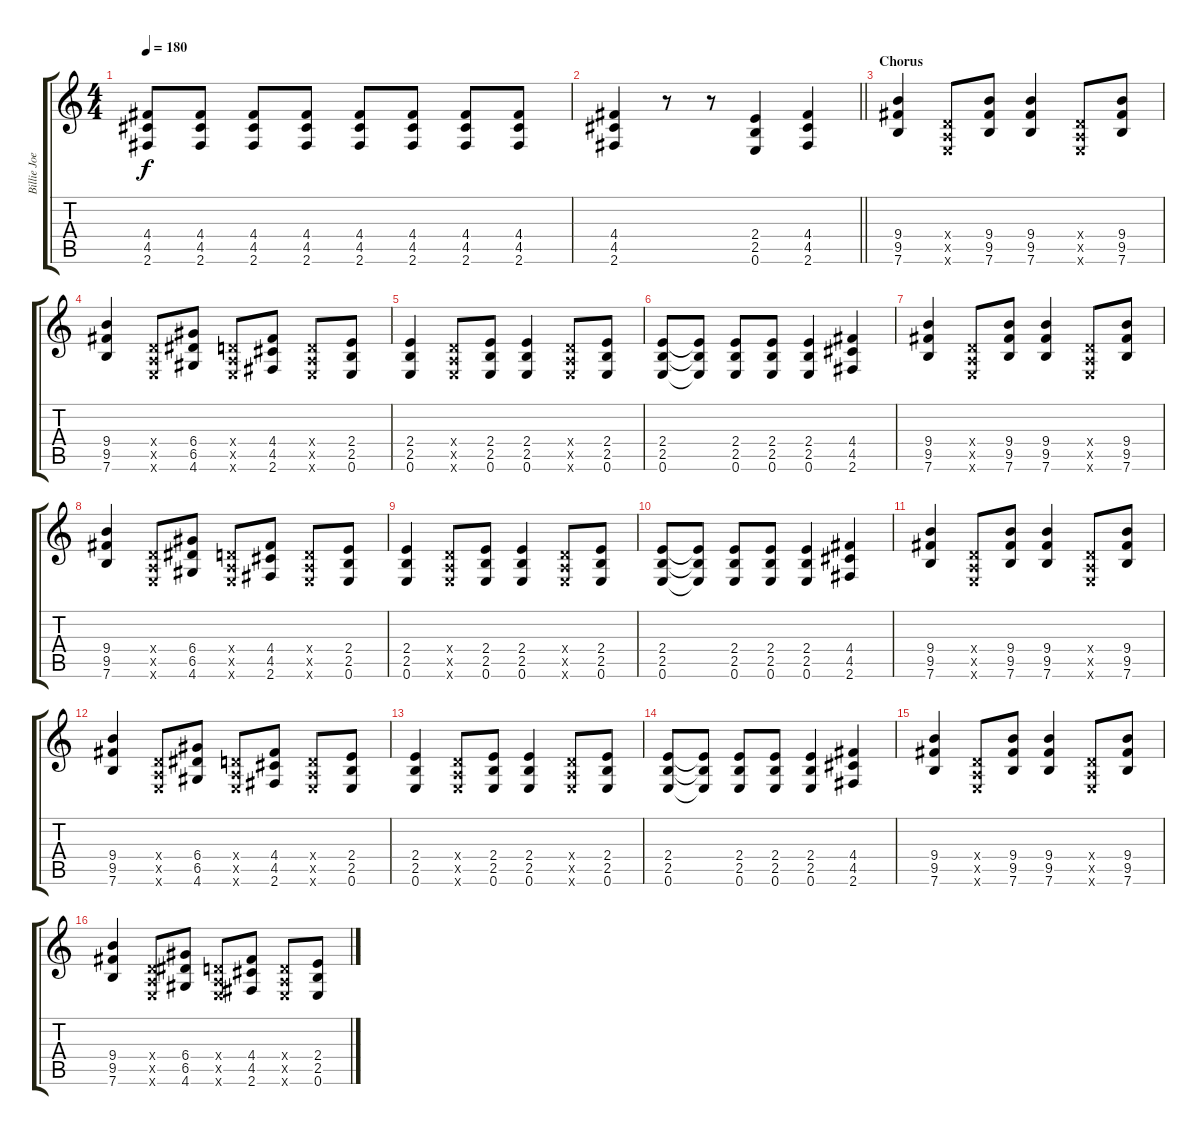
\track ("Billie Joe Armstrong (Guitar 2)" "Billie Joe") {instrument overdrivenguitar}
\staff {score tabs}
\tuning (E4 B3 G3 D3 A2 E2) {hide}
\ts (4 4)
\tempo 180
\clef g2
\ks c
(4.4 4.5 2.6).8{dy f} (4.4 4.5 2.6).8 (4.4 4.5 2.6).8 (4.4 4.5 2.6).8 (4.4 4.5 2.6).8 (4.4 4.5 2.6).8 (4.4 4.5 2.6).8 (4.4 4.5 2.6).8 |
\barLineRight lightlight
(4.4 4.5 2.6).4 r.8 r.8 (2.4 2.5 0.6).4 (4.4 4.5 2.6).4 |
\section ("" "Chorus")
(9.4 9.5 7.6).4 (0.4{x} 0.5{x} 0.6{x}).8 (9.4 9.5 7.6).8 (9.4 9.5 7.6).4 (0.4{x} 0.5{x} 0.6{x}).8 (9.4 9.5 7.6).8 |
(9.4 9.5 7.6).4 (0.4{x} 0.5{x} 0.6{x}).8 (6.4 6.5 4.6).8 (0.4{x} 0.5{x} 0.6{x}).8 (4.4 4.5 2.6).8 (0.4{x} 0.5{x} 0.6{x}).8 (2.4 2.5 0.6).8 |
(2.4 2.5 0.6).4 (0.4{x} 0.5{x} 0.6{x}).8 (2.4 2.5 0.6).8 (2.4 2.5 0.6).4 (0.4{x} 0.5{x} 0.6{x}).8 (2.4 2.5 0.6).8 |
(2.4 2.5 0.6).8 (2.4{t} 2.5{t} 0.6{t}).8 (2.4 2.5 0.6).8 (2.4 2.5 0.6).8 (2.4 2.5 0.6).4 (4.4 4.5 2.6).4 |
(9.4 9.5 7.6).4 (0.4{x} 0.5{x} 0.6{x}).8 (9.4 9.5 7.6).8 (9.4 9.5 7.6).4 (0.4{x} 0.5{x} 0.6{x}).8 (9.4 9.5 7.6).8 |
(9.4 9.5 7.6).4 (0.4{x} 0.5{x} 0.6{x}).8 (6.4 6.5 4.6).8 (0.4{x} 0.5{x} 0.6{x}).8 (4.4 4.5 2.6).8 (0.4{x} 0.5{x} 0.6{x}).8 (2.4 2.5 0.6).8 |
(2.4 2.5 0.6).4 (0.4{x} 0.5{x} 0.6{x}).8 (2.4 2.5 0.6).8 (2.4 2.5 0.6).4 (0.4{x} 0.5{x} 0.6{x}).8 (2.4 2.5 0.6).8 |
(2.4 2.5 0.6).8 (2.4{t} 2.5{t} 0.6{t}).8 (2.4 2.5 0.6).8 (2.4 2.5 0.6).8 (2.4 2.5 0.6).4 (4.4 4.5 2.6).4 |
(9.4 9.5 7.6).4 (0.4{x} 0.5{x} 0.6{x}).8 (9.4 9.5 7.6).8 (9.4 9.5 7.6).4 (0.4{x} 0.5{x} 0.6{x}).8 (9.4 9.5 7.6).8 |
(9.4 9.5 7.6).4 (0.4{x} 0.5{x} 0.6{x}).8 (6.4 6.5 4.6).8 (0.4{x} 0.5{x} 0.6{x}).8 (4.4 4.5 2.6).8 (0.4{x} 0.5{x} 0.6{x}).8 (2.4 2.5 0.6).8 |
(2.4 2.5 0.6).4 (0.4{x} 0.5{x} 0.6{x}).8 (2.4 2.5 0.6).8 (2.4 2.5 0.6).4 (0.4{x} 0.5{x} 0.6{x}).8 (2.4 2.5 0.6).8 |
(2.4 2.5 0.6).8 (2.4{t} 2.5{t} 0.6{t}).8 (2.4 2.5 0.6).8 (2.4 2.5 0.6).8 (2.4 2.5 0.6).4 (4.4 4.5 2.6).4 |
(9.4 9.5 7.6).4 (0.4{x} 0.5{x} 0.6{x}).8 (9.4 9.5 7.6).8 (9.4 9.5 7.6).4 (0.4{x} 0.5{x} 0.6{x}).8 (9.4 9.5 7.6).8 |
(9.4 9.5 7.6).4 (0.4{x} 0.5{x} 0.6{x}).8 (6.4 6.5 4.6).8 (0.4{x} 0.5{x} 0.6{x}).8 (4.4 4.5 2.6).8 (0.4{x} 0.5{x} 0.6{x}).8 (2.4 2.5 0.6).8
